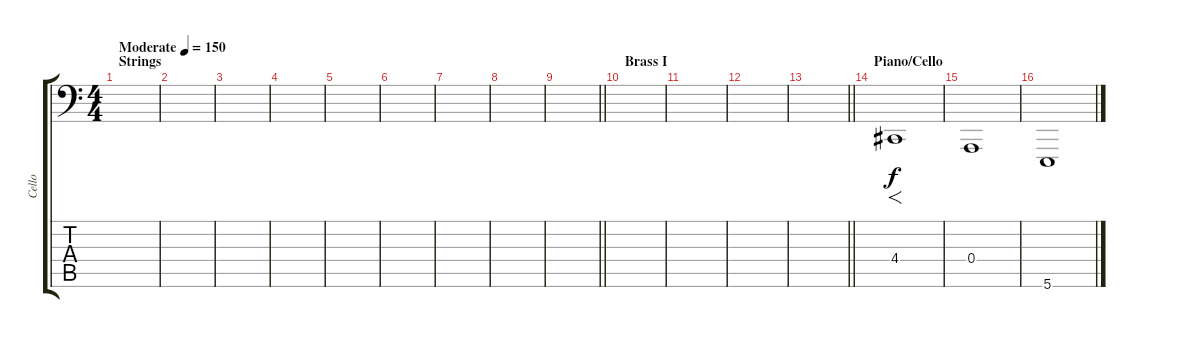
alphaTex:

\track ("Cello" "Cello") {instrument cello}
\staff {score tabs}
\tuning (C3 G2 D2 A1 E1 B0) {hide}
\ts (4 4)
\section ("" "Strings")
\tempo (150 "Moderate")
\clef f4
\ks c
|
|
|
|
|
|
|
|
\barLineRight lightlight
|
\section ("" "Brass I")
|
|
|
\barLineRight lightlight
|
\section ("" "Piano/Cello")
4.4.1{f} |
0.4.1 |
5.6.1
